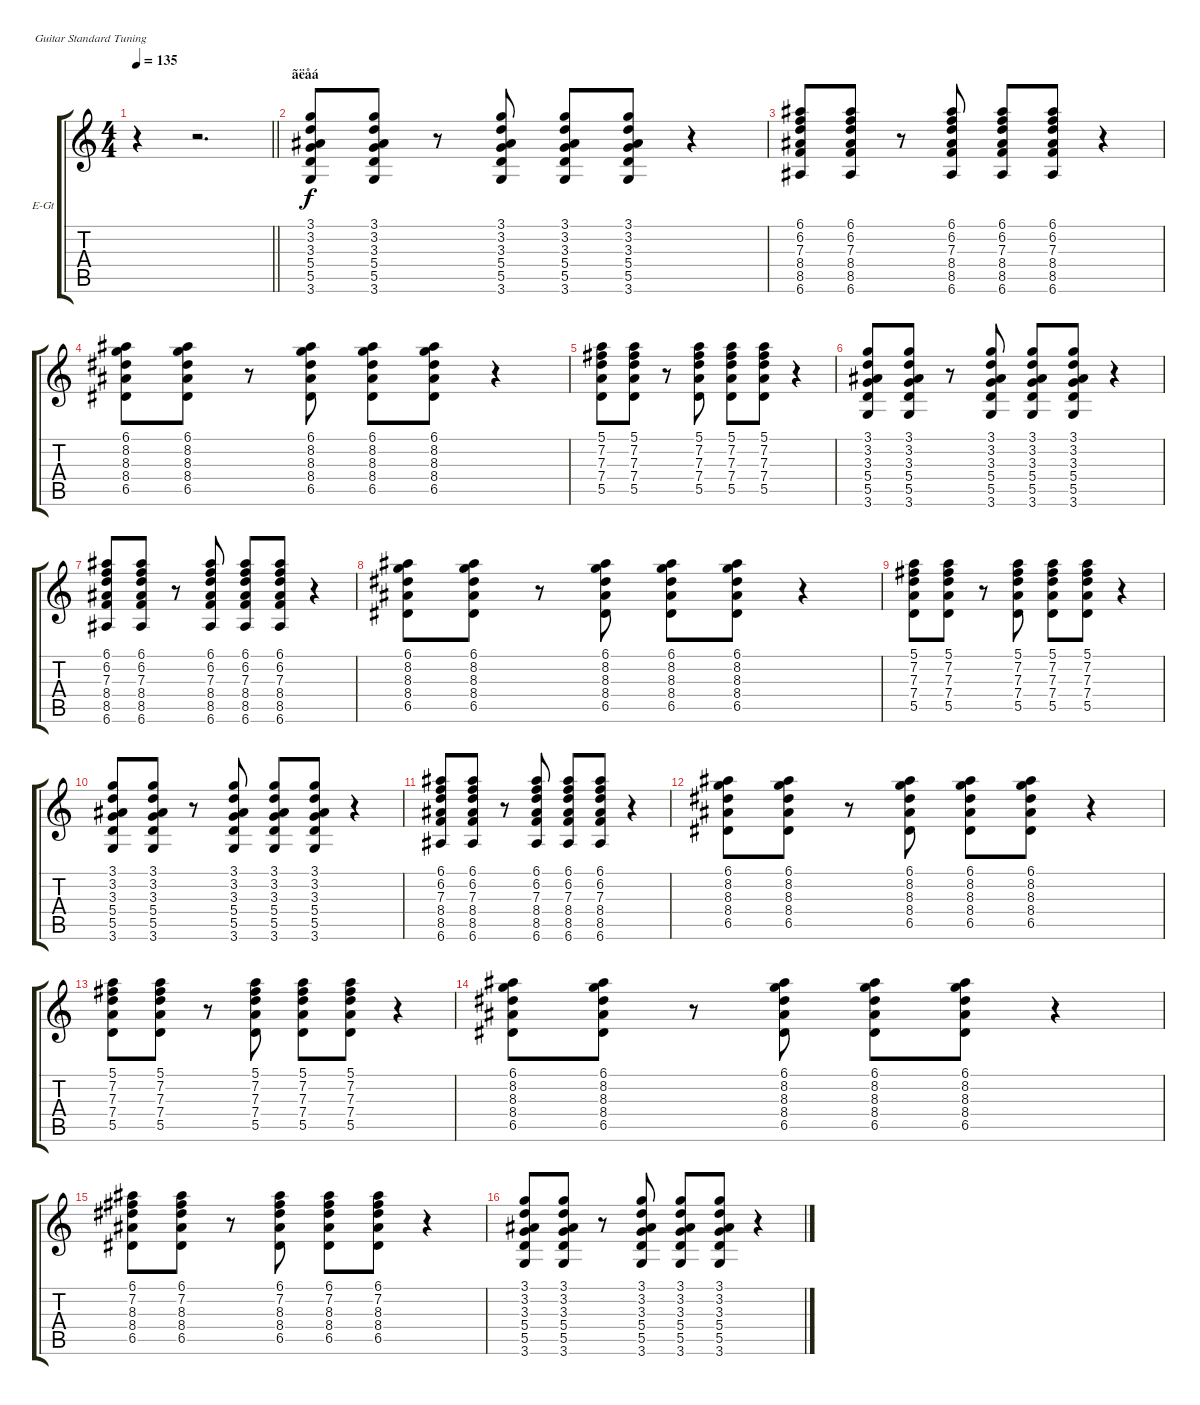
\bracketExtendMode groupsimilarinstruments
\firstSystemTrackNameOrientation horizontal
\otherSystemsTrackNameOrientation horizontal
\track ("Äîðîæêà 9" "E-Gt") {instrument electricguitarclean}
\staff {score tabs}
\tuning (E4 B3 G3 D3 A2 E2)
\ts (4 4)
\tempo 135
\clef g2
\barLineRight lightlight
\ks c
r.4{dy f} r.2{d} |
\section ("" "ãëåá")
(3.1 3.2 3.3 5.4 5.5 3.6).8 (3.1 3.2 3.3 5.4 5.5 3.6).8 r.8 (3.1 3.2 3.3 5.4 5.5 3.6).8 (3.1 3.2 3.3 5.4 5.5 3.6).8 (3.1 3.2 3.3 5.4 5.5 3.6).8 r.4 |
(6.1 6.2 7.3 8.4 8.5 6.6).8 (6.1 6.2 7.3 8.4 8.5 6.6).8 r.8 (6.1 6.2 7.3 8.4 8.5 6.6).8 (6.1 6.2 7.3 8.4 8.5 6.6).8 (6.1 6.2 7.3 8.4 8.5 6.6).8 r.4 |
(6.1 8.2 8.3 8.4 6.5).8 (6.1 8.2 8.3 8.4 6.5).8 r.8 (6.1 8.2 8.3 8.4 6.5).8 (6.1 8.2 8.3 8.4 6.5).8 (6.1 8.2 8.3 8.4 6.5).8 r.4 |
(5.1 7.2 7.3 7.4 5.5).8 (5.1 7.2 7.3 7.4 5.5).8 r.8 (5.1 7.2 7.3 7.4 5.5).8 (5.1 7.2 7.3 7.4 5.5).8 (5.1 7.2 7.3 7.4 5.5).8 r.4 |
(3.1 3.2 3.3 5.4 5.5 3.6).8 (3.1 3.2 3.3 5.4 5.5 3.6).8 r.8 (3.1 3.2 3.3 5.4 5.5 3.6).8 (3.1 3.2 3.3 5.4 5.5 3.6).8 (3.1 3.2 3.3 5.4 5.5 3.6).8 r.4 |
(6.1 6.2 7.3 8.4 8.5 6.6).8 (6.1 6.2 7.3 8.4 8.5 6.6).8 r.8 (6.1 6.2 7.3 8.4 8.5 6.6).8 (6.1 6.2 7.3 8.4 8.5 6.6).8 (6.1 6.2 7.3 8.4 8.5 6.6).8 r.4 |
(6.1 8.2 8.3 8.4 6.5).8 (6.1 8.2 8.3 8.4 6.5).8 r.8 (6.1 8.2 8.3 8.4 6.5).8 (6.1 8.2 8.3 8.4 6.5).8 (6.1 8.2 8.3 8.4 6.5).8 r.4 |
(5.1 7.2 7.3 7.4 5.5).8 (5.1 7.2 7.3 7.4 5.5).8 r.8 (5.1 7.2 7.3 7.4 5.5).8 (5.1 7.2 7.3 7.4 5.5).8 (5.1 7.2 7.3 7.4 5.5).8 r.4 |
(3.1 3.2 3.3 5.4 5.5 3.6).8 (3.1 3.2 3.3 5.4 5.5 3.6).8 r.8 (3.1 3.2 3.3 5.4 5.5 3.6).8 (3.1 3.2 3.3 5.4 5.5 3.6).8 (3.1 3.2 3.3 5.4 5.5 3.6).8 r.4 |
(6.1 6.2 7.3 8.4 8.5 6.6).8 (6.1 6.2 7.3 8.4 8.5 6.6).8 r.8 (6.1 6.2 7.3 8.4 8.5 6.6).8 (6.1 6.2 7.3 8.4 8.5 6.6).8 (6.1 6.2 7.3 8.4 8.5 6.6).8 r.4 |
(6.1 8.2 8.3 8.4 6.5).8 (6.1 8.2 8.3 8.4 6.5).8 r.8 (6.1 8.2 8.3 8.4 6.5).8 (6.1 8.2 8.3 8.4 6.5).8 (6.1 8.2 8.3 8.4 6.5).8 r.4 |
(5.1 7.2 7.3 7.4 5.5).8 (5.1 7.2 7.3 7.4 5.5).8 r.8 (5.1 7.2 7.3 7.4 5.5).8 (5.1 7.2 7.3 7.4 5.5).8 (5.1 7.2 7.3 7.4 5.5).8 r.4 |
(6.1 8.2 8.3 8.4 6.5).8 (6.1 8.2 8.3 8.4 6.5).8 r.8 (6.1 8.2 8.3 8.4 6.5).8 (6.1 8.2 8.3 8.4 6.5).8 (6.1 8.2 8.3 8.4 6.5).8 r.4 |
(6.1 7.2 8.3 8.4 6.5).8 (6.1 7.2 8.3 8.4 6.5).8 r.8 (6.1 7.2 8.3 8.4 6.5).8 (6.1 7.2 8.3 8.4 6.5).8 (6.1 7.2 8.3 8.4 6.5).8 r.4 |
(3.1 3.2 3.3 5.4 5.5 3.6).8 (3.1 3.2 3.3 5.4 5.5 3.6).8 r.8 (3.1 3.2 3.3 5.4 5.5 3.6).8 (3.1 3.2 3.3 5.4 5.5 3.6).8 (3.1 3.2 3.3 5.4 5.5 3.6).8 r.4
